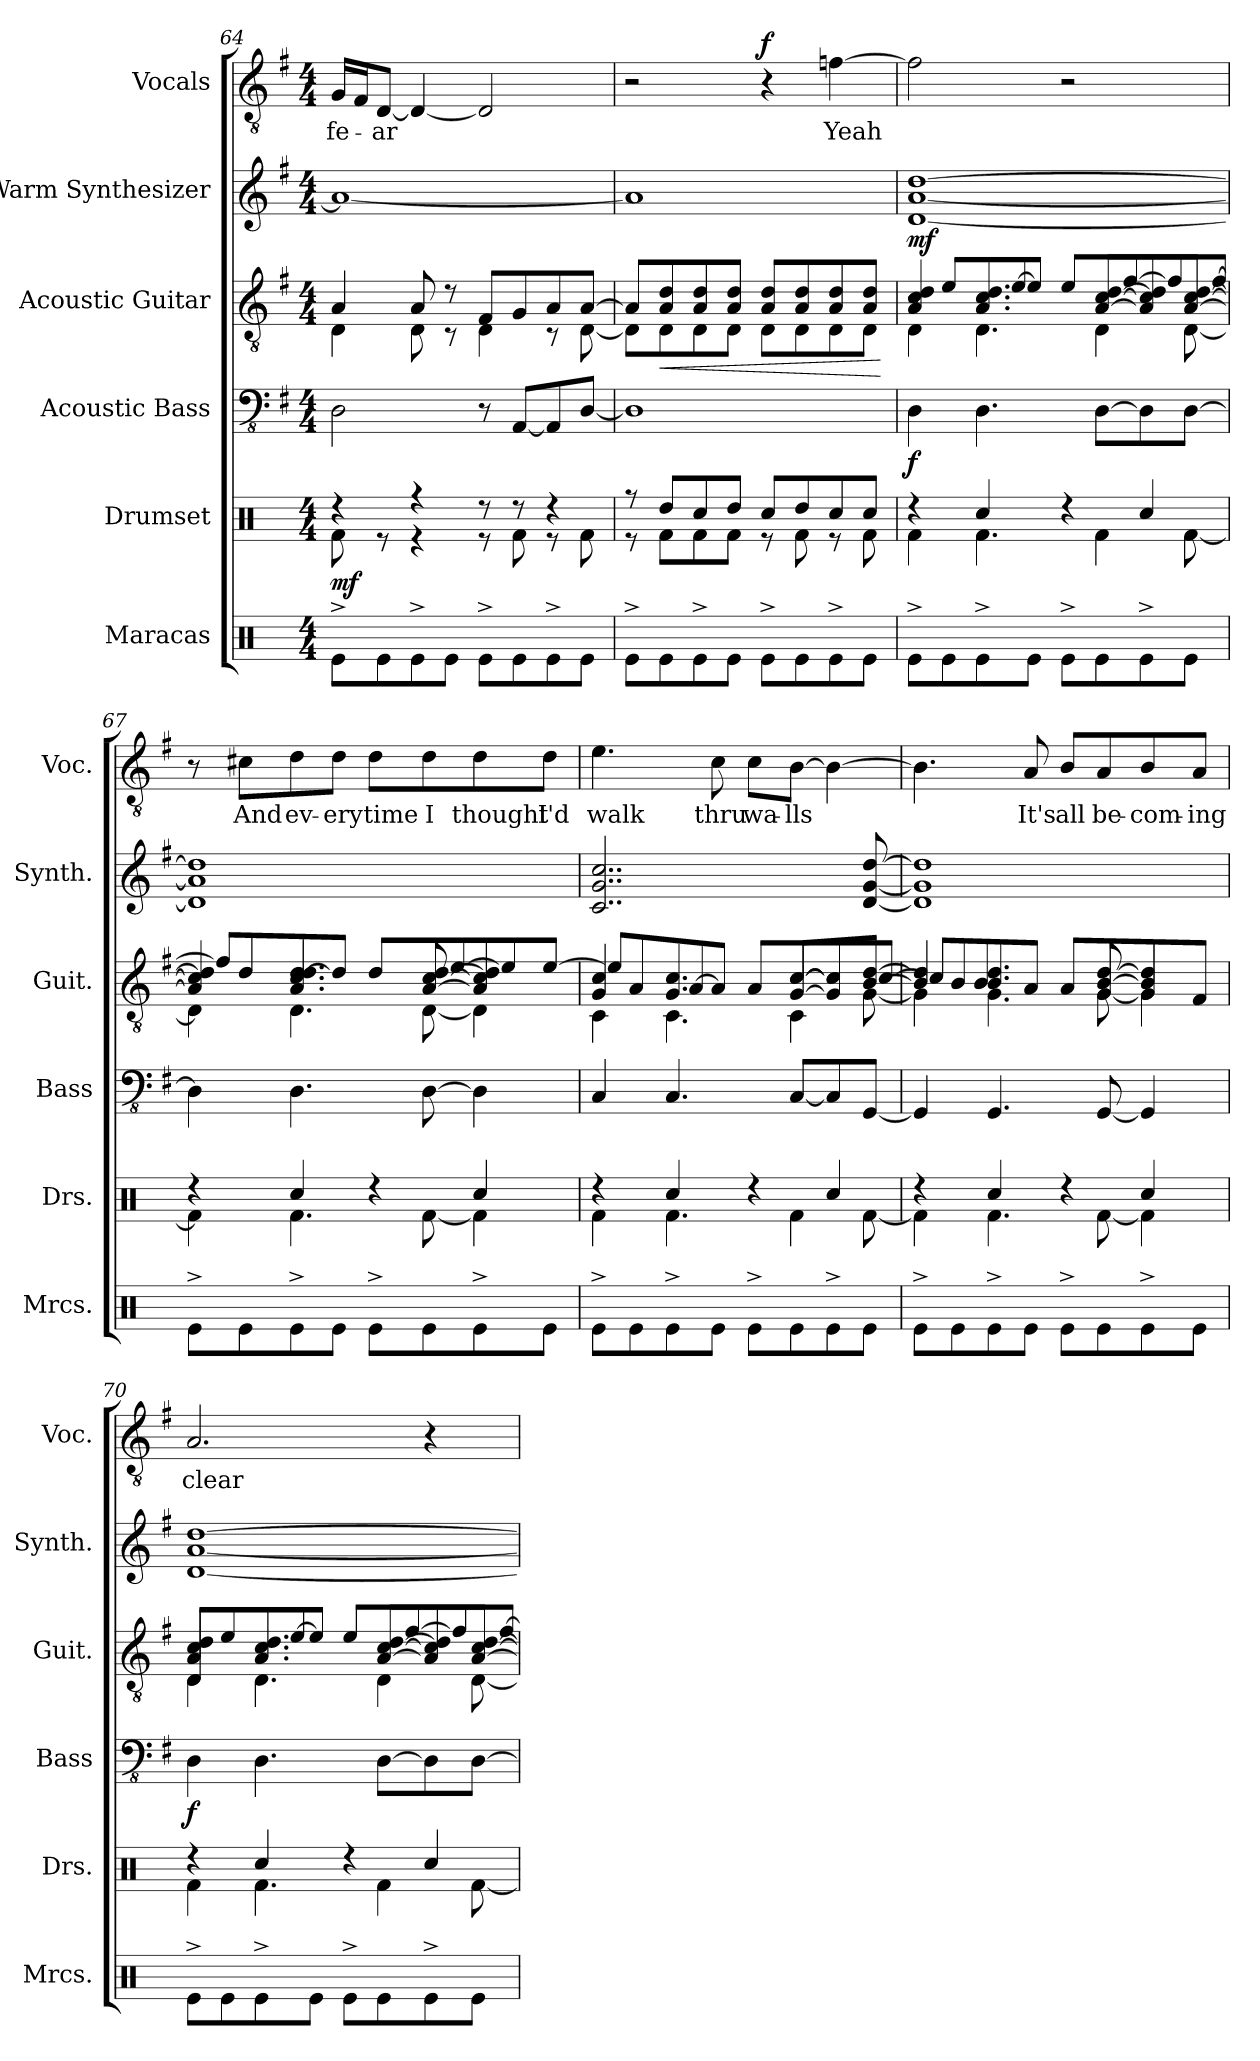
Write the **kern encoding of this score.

**kern	**kern	**dynam	**kern	**dynam	**kern	**dynam	**kern	**dynam	**kern	**text	**dynam
*part6	*part5	*part5	*part4	*part4	*part3	*part3	*part2	*part2	*part1	*part1	*part1
*staff6	*staff5	*staff5	*staff4	*staff4	*staff3	*staff3	*staff2	*staff2	*staff1	*staff1	*staff1
*I"Maracas	*I"Drumset	*	*I"Acoustic Bass	*	*I"Acoustic Guitar	*	*I"Warm Synthesizer	*	*I"Vocals	*	*
*I'Mrcs.	*I'Drs.	*	*I'Bass	*	*I'Guit.	*	*I'Synth.	*	*I'Voc.	*	*
*clefX	*clefX	*	*clefFv4	*	*clefGv2	*	*clefG2	*	*clefGv2	*	*
*k[]	*k[]	*	*k[f#]	*	*k[f#]	*	*k[f#]	*	*k[f#]	*	*
*M4/4	*M4/4	*	*M4/4	*	*M4/4	*	*M4/4	*	*M4/4	*	*
=64	=64	=64	=64	=64	=64	=64	=64	=64	=64	=64	=64
*	*^	*	*	*	*^	*	*	*	*	*	*
!	!	!	!LO:DY:b	!	!	!	!	!	!	!	!	!LO:LY:b	!
8Re^\L	4r	8Rf\	mf	2DD\	.	4A/	4D\	.	1a_	.	16G/LL	fe-	.
.	.	.	.	.	.	.	.	.	.	.	16F#/J	.	.
!	!	!	!	!	!	!	!	!	!	!	!	!LO:LY:b	!
8Re\	.	8r	.	.	.	.	.	.	.	.	[8D/J	-ar	.
8Re^\	4r	4r	.	.	.	8A/	8D\	.	.	.	4D/_	.	.
8Re\J	.	.	.	.	.	8r	8r	.	.	.	.	.	.
8Re^\L	8r	8r	.	8r	.	8F#/L	4D\	.	.	.	2D/]	.	.
8Re\	8r	8Rf\	.	[8AAA/L	.	8G/	.	.	.	.	.	.	.
8Re^\	4r	8r	.	8AAA/]	.	8A/	8r	.	.	.	.	.	.
8Re\J	.	8Rf\	.	[8DD/J	.	[8A/J	[8D\	.	.	.	.	.	.
=65	=65	=65	=65	=65	=65	=65	=65	=65	=65	=65	=65	=65	=65
8Re^\L	8r	8r	.	1DD]	.	8A/L]	8D\L]	.	1a]	.	2r	.	.
!	!	!	!	!	!	!	!	!LO:HP:b	!	!	!	!	!
8Re\	8Rdd/L	8Rf\L	.	.	.	8A/ 8d/	8D\	<	.	.	.	.	.
8Re^\	8Rcc/	8Rf\	.	.	.	8A/ 8d/	8D\	.	.	.	.	.	.
8Re\J	8Rdd/J	8Rf\J	.	.	.	8A/ 8d/J	8D\J	.	.	.	.	.	.
!	!	!	!	!	!	!	!	!	!	!	!	!	!LO:DY:b
8Re^\L	8Rcc/L	8r	.	.	.	8A/ 8d/L	8D\L	.	.	.	4r	.	f
8Re\	8Rdd/	8Rf\	.	.	.	8A/ 8d/	8D\	.	.	.	.	.	.
!	!	!	!	!	!	!	!	!	!	!	!	!LO:LY:b	!
8Re^\	8Rcc/	8r	.	.	.	8A/ 8d/	8D\	.	.	.	[4fn\	Yeah	.
8Re\J	8Rcc/J	8Rf\	.	.	.	8A/ 8d/J	8D\J	.	.	.	.	.	.
*	*v	*v	*	*	*	*v	*v	*	*	*	*	*	*
.	.	.	.	.	.	[	.	.	.	.	.
!!LO:PB:g=z
=66	=66	=66	=66	=66	=66	=66	=66	=66	=66	=66	=66
*	*^	*	*	*	*^	*	*	*	*	*	*
*	*	*	*	*	*	*	*^	*	*	*	*	*	*
!	!	!	!	!	!LO:DY:b	!	!	!	!	!	!LO:DY:b	!	!	!
8Re^\L	4r	4Rf\	.	4DD\	f	4A/ 4c/ 4d/	4D\	8r	.	[1d [1a [1dd	mf	2f\]	.	.
8Re\	.	.	.	.	.	.	.	8e/L	.	.	.	.	.	.
8Re^\	4Rcc/	4.Rf\	.	4.DD\	.	4.A/ 4.c/ 4.d/	4.D\	[8e/	.	.	.	.	.	.
8Re\J	.	.	.	.	.	.	.	8e/J]	.	.	.	.	.	.
8Re^\L	4r	.	.	.	.	.	.	8e/L	.	.	.	2r	.	.
8Re\	.	4Rf\	.	[8DD\L	.	[8A/ [8c/ [8d/L	4D\	[8f#/	.	.	.	.	.	.
8Re^\	4Rcc/	.	.	8DD\]	.	8A/] 8c/] 8d/]	.	8f#/]	.	.	.	.	.	.
8Re\J	.	[8Rf\	.	[8DD\J	.	[8A/ [8c/ [8d/J	[8D\	[8f#/J	.	.	.	.	.	.
=67	=67	=67	=67	=67	=67	=67	=67	=67	=67	=67	=67	=67	=67	=67
8Re^\L	4r	4Rf\]	.	4DD\]	.	4A/] 4c/] 4d/]	4D\]	8f#/L]	.	1d] 1a] 1dd]	.	8r	.	.
!	!	!	!	!	!	!	!	!	!	!	!	!	!LO:LY:b	!
8Re\	.	.	.	.	.	.	.	8d/	.	.	.	8c#X\L	And	.
!	!	!	!	!	!	!	!	!	!	!	!	!	!LO:LY:b	!
8Re^\	4Rcc/	4.Rf\	.	4.DD\	.	4.A/ 4.c/ 4.d/	4.D\	[8d/	.	.	.	8d\	ev-	.
!	!	!	!	!	!	!	!	!	!	!	!	!	!LO:LY:b	!
8Re\J	.	.	.	.	.	.	.	8d/J]	.	.	.	8d\J	-ery	.
!	!	!	!	!	!	!	!	!	!	!	!	!	!LO:LY:b	!
8Re^\L	4r	.	.	.	.	.	.	8d/L	.	.	.	8d\L	time	.
!	!	!	!	!	!	!	!	!	!	!	!	!	!LO:LY:b	!
8Re\	.	[8Rf\	.	[8DD\	.	[8A/ [8c/ [8d/	[8D\	[8e/	.	.	.	8d\	I	.
!	!	!	!	!	!	!	!	!	!	!	!	!	!LO:LY:b	!
8Re^\	4Rcc/	4Rf\]	.	4DD\]	.	4A/] 4c/] 4d/]	4D\]	8e/]	.	.	.	8d\	thought	.
!	!	!	!	!	!	!	!	!	!	!	!	!	!LO:LY:b	!
8Re\J	.	.	.	.	.	.	.	[8e/J	.	.	.	8d\J	I'd	.
=68	=68	=68	=68	=68	=68	=68	=68	=68	=68	=68	=68	=68	=68	=68
!	!	!	!	!	!	!	!	!	!	!	!	!	!LO:LY:b	!
8Re^\L	4r	4Rf\	.	4CC/	.	4G/ 4c/	4C\	8e/L]	.	2..c/ 2..g/ 2..cc/	.	4.e\	walk	.
8Re\	.	.	.	.	.	.	.	8A/	.	.	.	.	.	.
8Re^\	4Rcc/	4.Rf\	.	4.CC/	.	4.G/ 4.c/	4.C\	[8A/	.	.	.	.	.	.
!	!	!	!	!	!	!	!	!	!	!	!	!	!LO:LY:b	!
8Re\J	.	.	.	.	.	.	.	8A/J]	.	.	.	8c\	thru	.
!	!	!	!	!	!	!	!	!	!	!	!	!	!LO:LY:b	!
8Re^\L	4r	.	.	.	.	.	.	8A/L	.	.	.	8c\L	wa-	.
!	!	!	!	!	!	!	!	!	!	!	!	!	!LO:LY:b	!
8Re\	.	4Rf\	.	[8CC/L	.	[8G/ [8c/L	4C\	[8c/	.	.	.	[8B\J	-lls	.
8Re^\	4Rcc/	.	.	8CC/]	.	8G/] 8c/]	.	8c/]	.	.	.	4B\_	.	.
8Re\J	.	[8Rf\	.	[8GGG/J	.	[8B/ [8d/J	[8G\	[8c/J	.	[8d/ [8g/ [8dd/	.	.	.	.
!!LO:LB:g=z
=69	=69	=69	=69	=69	=69	=69	=69	=69	=69	=69	=69	=69	=69	=69
8Re^\L	4r	4Rf\]	.	4GGG/]	.	4B/] 4d/]	4G\]	8c/L]	.	1d] 1g] 1dd]	.	4.B\]	.	.
8Re\	.	.	.	.	.	.	.	8B/	.	.	.	.	.	.
8Re^\	4Rcc/	4.Rf\	.	4.GGG/	.	4.B/ 4.d/	4.G\	8B/	.	.	.	.	.	.
!	!	!	!	!	!	!	!	!	!	!	!	!	!LO:LY:b	!
8Re\J	.	.	.	.	.	.	.	8A/J	.	.	.	8A/	It's	.
!	!	!	!	!	!	!	!	!	!	!	!	!	!LO:LY:b	!
8Re^\L	4r	.	.	.	.	.	.	8A/L	.	.	.	8B/L	all	.
!	!	!	!	!	!	!	!	!	!	!	!	!	!LO:LY:b	!
8Re\	.	[8Rf\	.	[8GGG/	.	[8B/ [8d/	[8G\	8G/	.	.	.	8A/	be-	.
!	!	!	!	!	!	!	!	!	!	!	!	!	!LO:LY:b	!
8Re^\	4Rcc/	4Rf\]	.	4GGG/]	.	4B/] 4d/]	4G\]	8G/	.	.	.	8B/	-com-	.
!	!	!	!	!	!	!	!	!	!	!	!	!	!LO:LY:b	!
8Re\J	.	.	.	.	.	.	.	8F#/J	.	.	.	8A/J	-ing	.
=70	=70	=70	=70	=70	=70	=70	=70	=70	=70	=70	=70	=70	=70	=70
!	!	!	!	!	!LO:DY:b	!	!	!	!	!	!	!	!LO:LY:b	!
8Re^\L	4r	4Rf\	.	4DD\	f	4A/ 4c/ 4d/	4D\	8D/L	.	[1d [1a [1dd	.	2.A/	clear	.
8Re\	.	.	.	.	.	.	.	8e/	.	.	.	.	.	.
8Re^\	4Rcc/	4.Rf\	.	4.DD\	.	4.A/ 4.c/ 4.d/	4.D\	[8e/	.	.	.	.	.	.
8Re\J	.	.	.	.	.	.	.	8e/J]	.	.	.	.	.	.
8Re^\L	4r	.	.	.	.	.	.	8e/L	.	.	.	.	.	.
8Re\	.	4Rf\	.	[8DD\L	.	[8A/ [8c/ [8d/L	4D\	[8f#/	.	.	.	.	.	.
8Re^\	4Rcc/	.	.	8DD\]	.	8A/] 8c/] 8d/]	.	8f#/]	.	.	.	4r	.	.
8Re\J	.	[8Rf\	.	[8DD\J	.	[8A/ [8c/ [8d/J	[8D\	[8f#/J	.	.	.	.	.	.
*	*v	*v	*	*	*	*v	*v	*v	*	*	*	*	*	*
=	=	=	=	=	=	=	=	=	=	=	=
*-	*-	*-	*-	*-	*-	*-	*-	*-	*-	*-	*-
